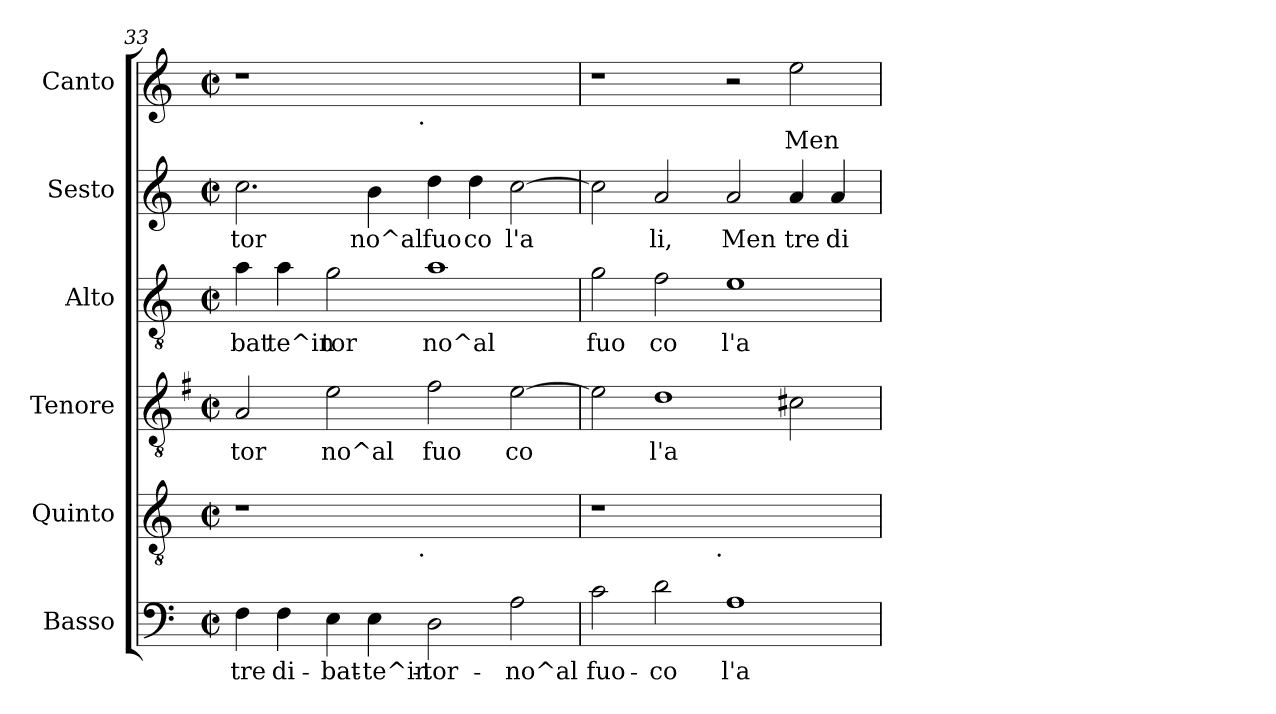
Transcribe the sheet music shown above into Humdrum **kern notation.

**kern	**text	**kern	**kern	**text	**kern	**text	**kern	**text	**kern	**text
*part6	*part6	*part5	*part4	*part4	*part3	*part3	*part2	*part2	*part1	*part1
*staff6	*staff6	*staff5	*staff4	*staff4	*staff3	*staff3	*staff2	*staff2	*staff1	*staff1
*I"Basso	*	*I"Quinto	*I"Tenore	*	*I"Alto	*	*I"Sesto	*	*I"Canto	*
*clefF4	*	*clefGv2	*clefGv2	*	*clefGv2	*	*clefG2	*	*clefG2	*
*	*	*	*ITrd-3c-5	*	*	*	*	*	*	*
*k[]	*	*k[]	*k[]	*	*k[]	*	*k[]	*	*k[]	*
*C:	*	*C:	*C:	*	*C:	*	*C:	*	*C:	*
*M2/2	*	*M2/2	*M2/2	*	*M2/2	*	*M2/2	*	*M2/2	*
*met(c|)	*	*met(c|)	*met(c|)	*	*met(c|)	*	*met(c|)	*	*met(c|)	*
=33	=33	=33	=33	=33	=33	=33	=33	=33	=33	=33
!	!LO:LY:b:cj	!	!	!LO:LY:b:cj	!	!LO:LY:b:cj	!	!LO:LY:b:cj	!	!
*	*	*^	*	*	*	*	*	*	*^	*
4F\	-tre	1r	2ryy	2d/	tor	4a\	bat	2.cc\	tor	1r	2ryy	.
!	!LO:LY:b:cj	!	!	!	!	!	!LO:LY:b:cj	!	!	!	!	!
4F\	di-	.	.	.	.	4a\	te^in	.	.	.	.	.
!	!LO:LY:b:cj	!	!	!	!LO:LY:b:cj	!	!LO:LY:b:cj	!	!	!	!	!
4E\	-bat-	.	4ryy	2a\	no^al	2g\	tor	.	.	.	4ryy	.
!	!LO:LY:b:cj	!	!	!	!	!	!	!	!LO:LY:b:cj	!	!	!
4E\	-te^in-	.	8...ryy	.	.	.	.	4b\	no^al	.	8...ryy	.
!	!	!	!	!	!	!	!	!	!	!	!LO:TX:b:t=.	!
!	!	!	!LO:TX:b:t=.	!	!	!	!	!	!	!	!	!
.	.	.	1ryy	.	.	.	.	.	.	.	1ryy	.
!	!LO:LY:b:cj	!	!	!	!LO:LY:b:cj	!	!LO:LY:b:cj	!	!LO:LY:b:cj	!	!	!
2D\	-tor-	1ryy	.	2b\	fuo	1a	no^al	4dd\	fuo	1ryy	.	.
!	!	!	!	!	!	!	!	!	!LO:LY:b:cj	!	!	!
.	.	.	.	.	.	.	.	4dd\	co	.	.	.
!	!LO:LY:b:cj	!	!	!	!LO:LY:b:cj	!	!	!	!LO:LY:b:cj	!	!	!
2A\	-no^al	.	.	[>2a\	co	.	.	[>2cc\	l'a	.	.	.
.	.	.	64ryy	.	.	.	.	.	.	.	64ryy	.
=34	=34	=34	=34	=34	=34	=34	=34	=34	=34	=34	=34	=34
!	!LO:LY:b:cj	!	!	!	!LO:LY:b:cj	!	!LO:LY:b:cj	!	!LO:LY:b:cj	!	!	!
*	*	*	*	*	*	*	*	*	*	*v	*v	*
2c\	fuo-	1r	2ryy	2a\]	.	2g\	fuo	2cc\]	.	1r	.
!	!LO:LY:b:cj	!	!	!	!LO:LY:b:cj	!	!LO:LY:b:cj	!	!LO:LY:b:cj	!	!
2d\	-co	.	4...ryy	1g	l'a	2f\	co	2a/	li,	.	.
!	!	!	!LO:TX:b:t=.	!	!	!	!	!	!	!	!
.	.	.	1ryy	.	.	.	.	.	.	.	.
!	!LO:LY:b:cj	!	!	!	!	!	!LO:LY:b:cj	!	!LO:LY:b:cj	!	!
1A	l'a-	1ryy	.	.	.	1e	l'a	2a/	Men	2r	.
!	!	!	!	!	!LO:LY:b:cj	!	!	!	!LO:LY:b:cj	!	!LO:LY:a:cj
.	.	.	.	2f#\	.	.	.	4a/	tre	2ee\	Men
!	!	!	!	!	!	!	!	!	!LO:LY:b:cj	!	!
.	.	.	.	.	.	.	.	4a/	di	.	.
.	.	.	32ryy	.	.	.	.	.	.	.	.
*	*	*v	*v	*	*	*	*	*	*	*	*
=	=	=	=	=	=	=	=	=	=	=
*-	*-	*-	*-	*-	*-	*-	*-	*-	*-	*-
